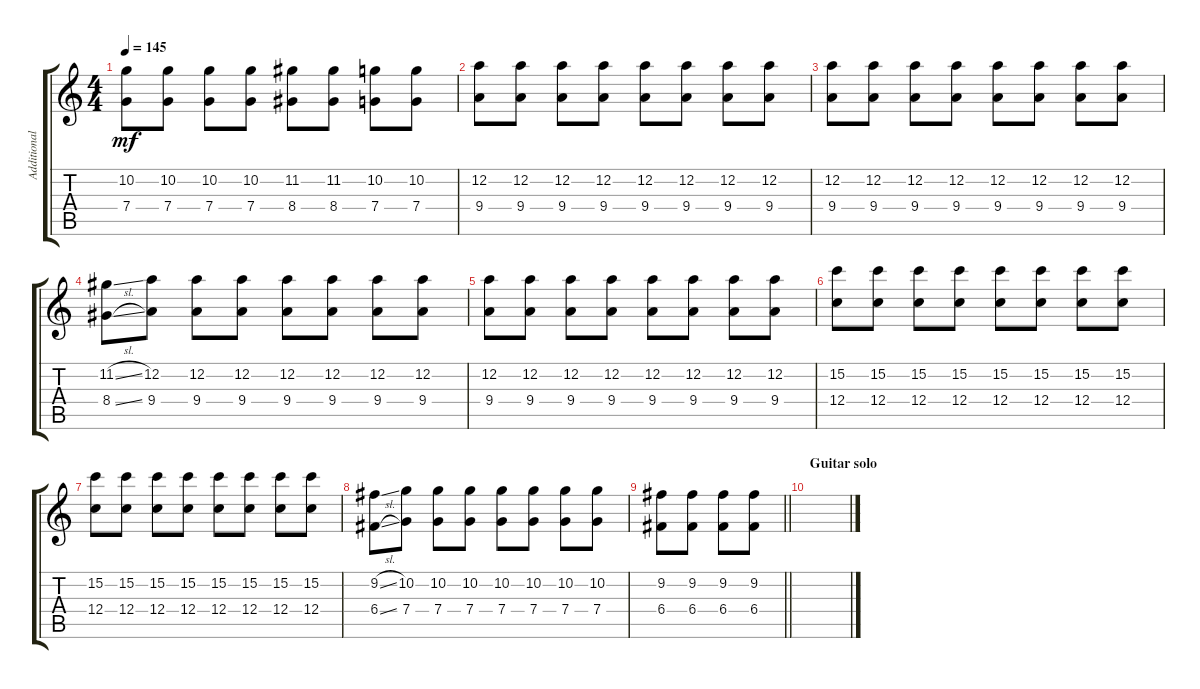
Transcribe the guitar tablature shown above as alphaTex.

\track ("Additional guitar" "Additional") {instrument distortionguitar}
\staff {score tabs}
\tuning (D4 A3 F3 C3 G2 C2) {hide}
\ts (4 4)
\tempo 145
\clef g2
\ks c
(10.2 7.4).8{dy mf} (10.2 7.4).8 (10.2 7.4).8 (10.2 7.4).8 (11.2 8.4).8 (11.2 8.4).8 (10.2 7.4).8 (10.2 7.4).8 |
(12.2 9.4).8 (12.2 9.4).8 (12.2 9.4).8 (12.2 9.4).8 (12.2 9.4).8 (12.2 9.4).8 (12.2 9.4).8 (12.2 9.4).8 |
(12.2 9.4).8 (12.2 9.4).8 (12.2 9.4).8 (12.2 9.4).8 (12.2 9.4).8 (12.2 9.4).8 (12.2 9.4).8 (12.2 9.4).8 |
(11.2{sl} 8.4{sl}).8 (12.2 9.4).8 (12.2 9.4).8 (12.2 9.4).8 (12.2 9.4).8 (12.2 9.4).8 (12.2 9.4).8 (12.2 9.4).8 |
(12.2 9.4).8 (12.2 9.4).8 (12.2 9.4).8 (12.2 9.4).8 (12.2 9.4).8 (12.2 9.4).8 (12.2 9.4).8 (12.2 9.4).8 |
(15.2 12.4).8 (15.2 12.4).8 (15.2 12.4).8 (15.2 12.4).8 (15.2 12.4).8 (15.2 12.4).8 (15.2 12.4).8 (15.2 12.4).8 |
(15.2 12.4).8 (15.2 12.4).8 (15.2 12.4).8 (15.2 12.4).8 (15.2 12.4).8 (15.2 12.4).8 (15.2 12.4).8 (15.2 12.4).8 |
(9.2{sl} 6.4{sl}).8 (10.2 7.4).8 (10.2 7.4).8 (10.2 7.4).8 (10.2 7.4).8 (10.2 7.4).8 (10.2 7.4).8 (10.2 7.4).8 |
\barLineRight lightlight
(9.2 6.4).8 (9.2 6.4).8 (9.2 6.4).8 (9.2 6.4).8 |
\section ("" "Guitar solo")
